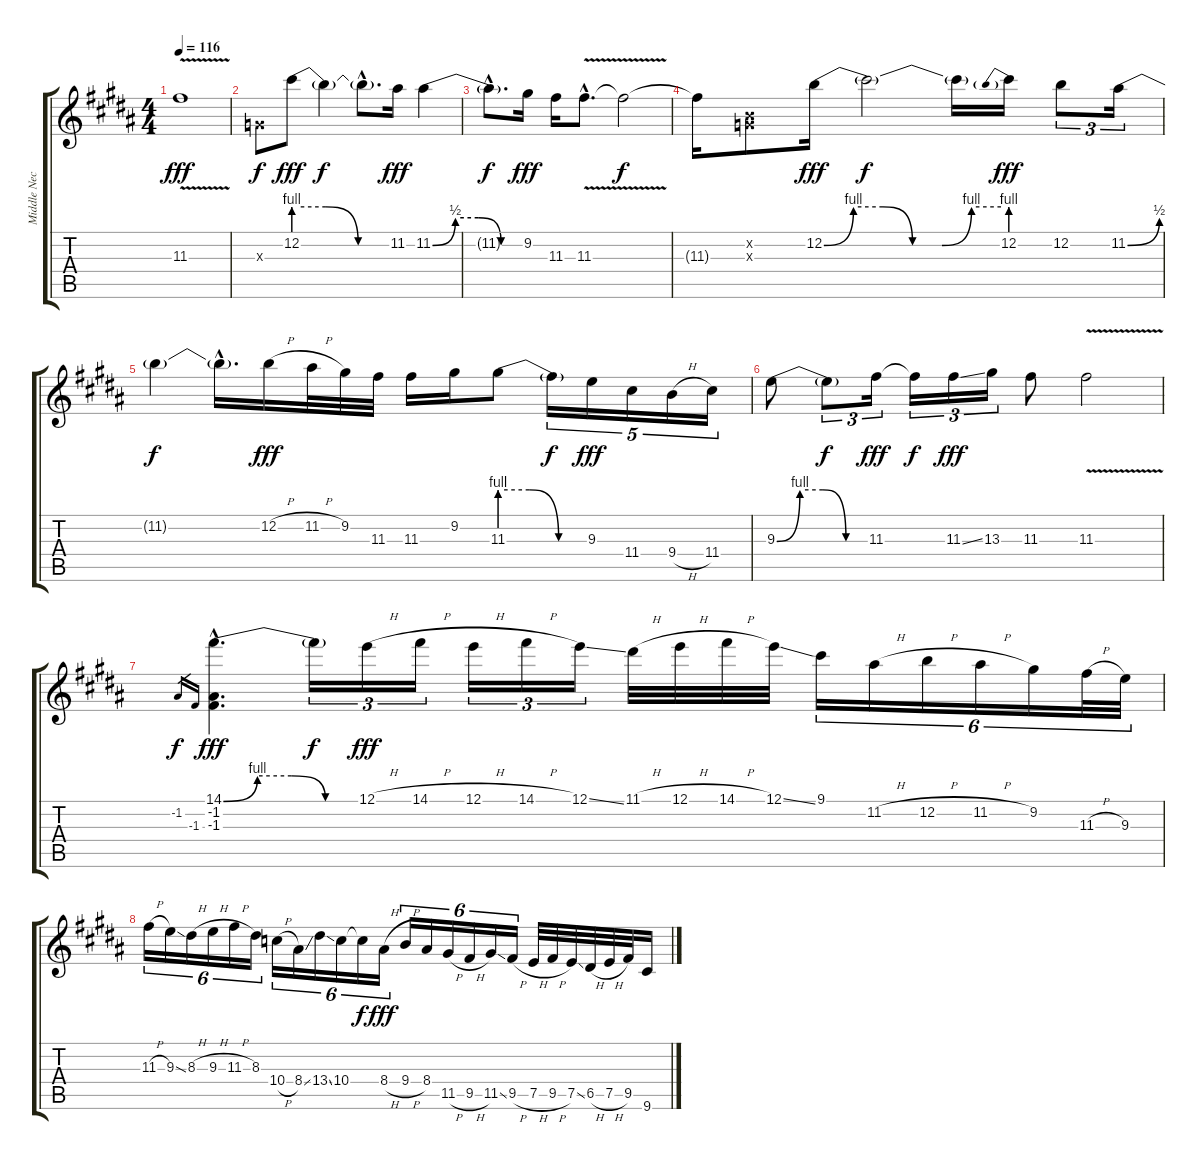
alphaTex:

\track ("Middle Neck" "Middle Nec") {instrument overdrivenguitar}
\staff {score tabs}
\tuning (E4 B3 G3 D3 A2 E2) {hide}
\ts (4 4)
\tempo 116
\clef g2
\ks b
11.3{v}.1{dy fff} |
0.3{x}.8{dy f} 12.2{be (custom 0 4 20 4 40 0 60 0)}.8{dy fff} 12.2{t}.4{dy f} 12.2{hac t}.8{d} 11.2.16{dy fff} 11.2{be (custom 0 0 15 2 30 2 45 0 60 0)}.4 |
11.2{hac t}.8{d dy f} 9.2.16{dy fff} 11.3.16 11.3{v hac}.8{d} 11.3{t}.2{dy f} |
11.3{t}.16 (0.2{x} 0.3{x}).8 12.2{be (custom 0 0 10 4 20 4 30 0 40 0 50 4 60 4)}.16{dy fff} 12.2{t}.2{dy f} 12.2{t}.16 12.2{be (prebend 0 4 60 4)}.16{dy fff} 12.2.8{tu (3 2)} 11.2{be (bend 0 0 60 2)}.16{tu (3 2)} |
11.2{t}.4{dy f} 11.2{hac t}.16{d} 12.2{h}.16{dy fff} 11.2{h}.32 9.2.32 11.3.32 11.3.16 9.2.16 11.3{be (custom 0 4 20 4 40 0 60 0)}.8 11.3{t}.16{tu (5 4) dy f} 9.3.16{tu (5 4) dy fff} 11.4.16{tu (5 4)} 9.4{h}.16{tu (5 4)} 11.4.16{tu (5 4)} |
9.3{be (custom 0 0 15 4 30 4 45 0 60 0)}.8 9.3{t}.8{tu (3 2) dy f} 11.3.16{tu (3 2) dy fff} 11.3{t}.16{tu (3 2) dy f} 11.3{ss}.16{tu (3 2) dy fff} 13.3.16{tu (3 2)} 11.3.8 11.3{v}.2 |
-1.2.16{gr dy f} -1.3.16{gr} (14.1{be (custom 0 0 15 4 30 4 45 0 60 0) hac} -1.2{hac} -1.3{hac}).4{d dy fff} 14.1{t}.16{tu (3 2) dy f} 12.1{h}.16{tu (3 2) dy fff} 14.1{h}.16{tu (3 2)} 12.1{h}.16{tu (3 2)} 14.1{h}.16{tu (3 2)} 12.1{ss}.16{tu (3 2)} 11.1{h}.32 12.1{h}.32 14.1{h}.32 12.1{ss}.32 9.1.16{tu (6 4)} 11.2{h}.16{tu (6 4)} 12.2{h}.16{tu (6 4)} 11.2{h}.16{tu (6 4)} 9.2.16{tu (6 4)} 11.3{h}.32{tu (6 4)} 9.3.32{tu (6 4)} |
11.3{h}.16{tu (6 4)} 9.3{ss}.16{tu (6 4)} 8.3{h}.16{tu (6 4)} 9.3{h}.16{tu (6 4)} 11.3{h}.16{tu (6 4)} 8.3.16{tu (6 4)} 10.4{h}.16{tu (6 4)} 8.4{ss}.16{tu (6 4)} 13.4{ss}.16{tu (6 4)} 10.4.16{tu (6 4)} 10.4{t}.16{tu (6 4) dy f} 8.4{h}.16{tu (6 4) dy fff} 9.4{h}.16{tu (6 4)} 8.4.16{tu (6 4)} 11.5{h}.16{tu (6 4)} 9.5{h}.16{tu (6 4)} 11.5{ss}.16{tu (6 4)} 9.5{h}.16{tu (6 4)} 7.5{h}.32 9.5{h}.32 7.5{ss}.32 6.5{h}.32 7.5{h}.32 9.5.32 9.6.16
